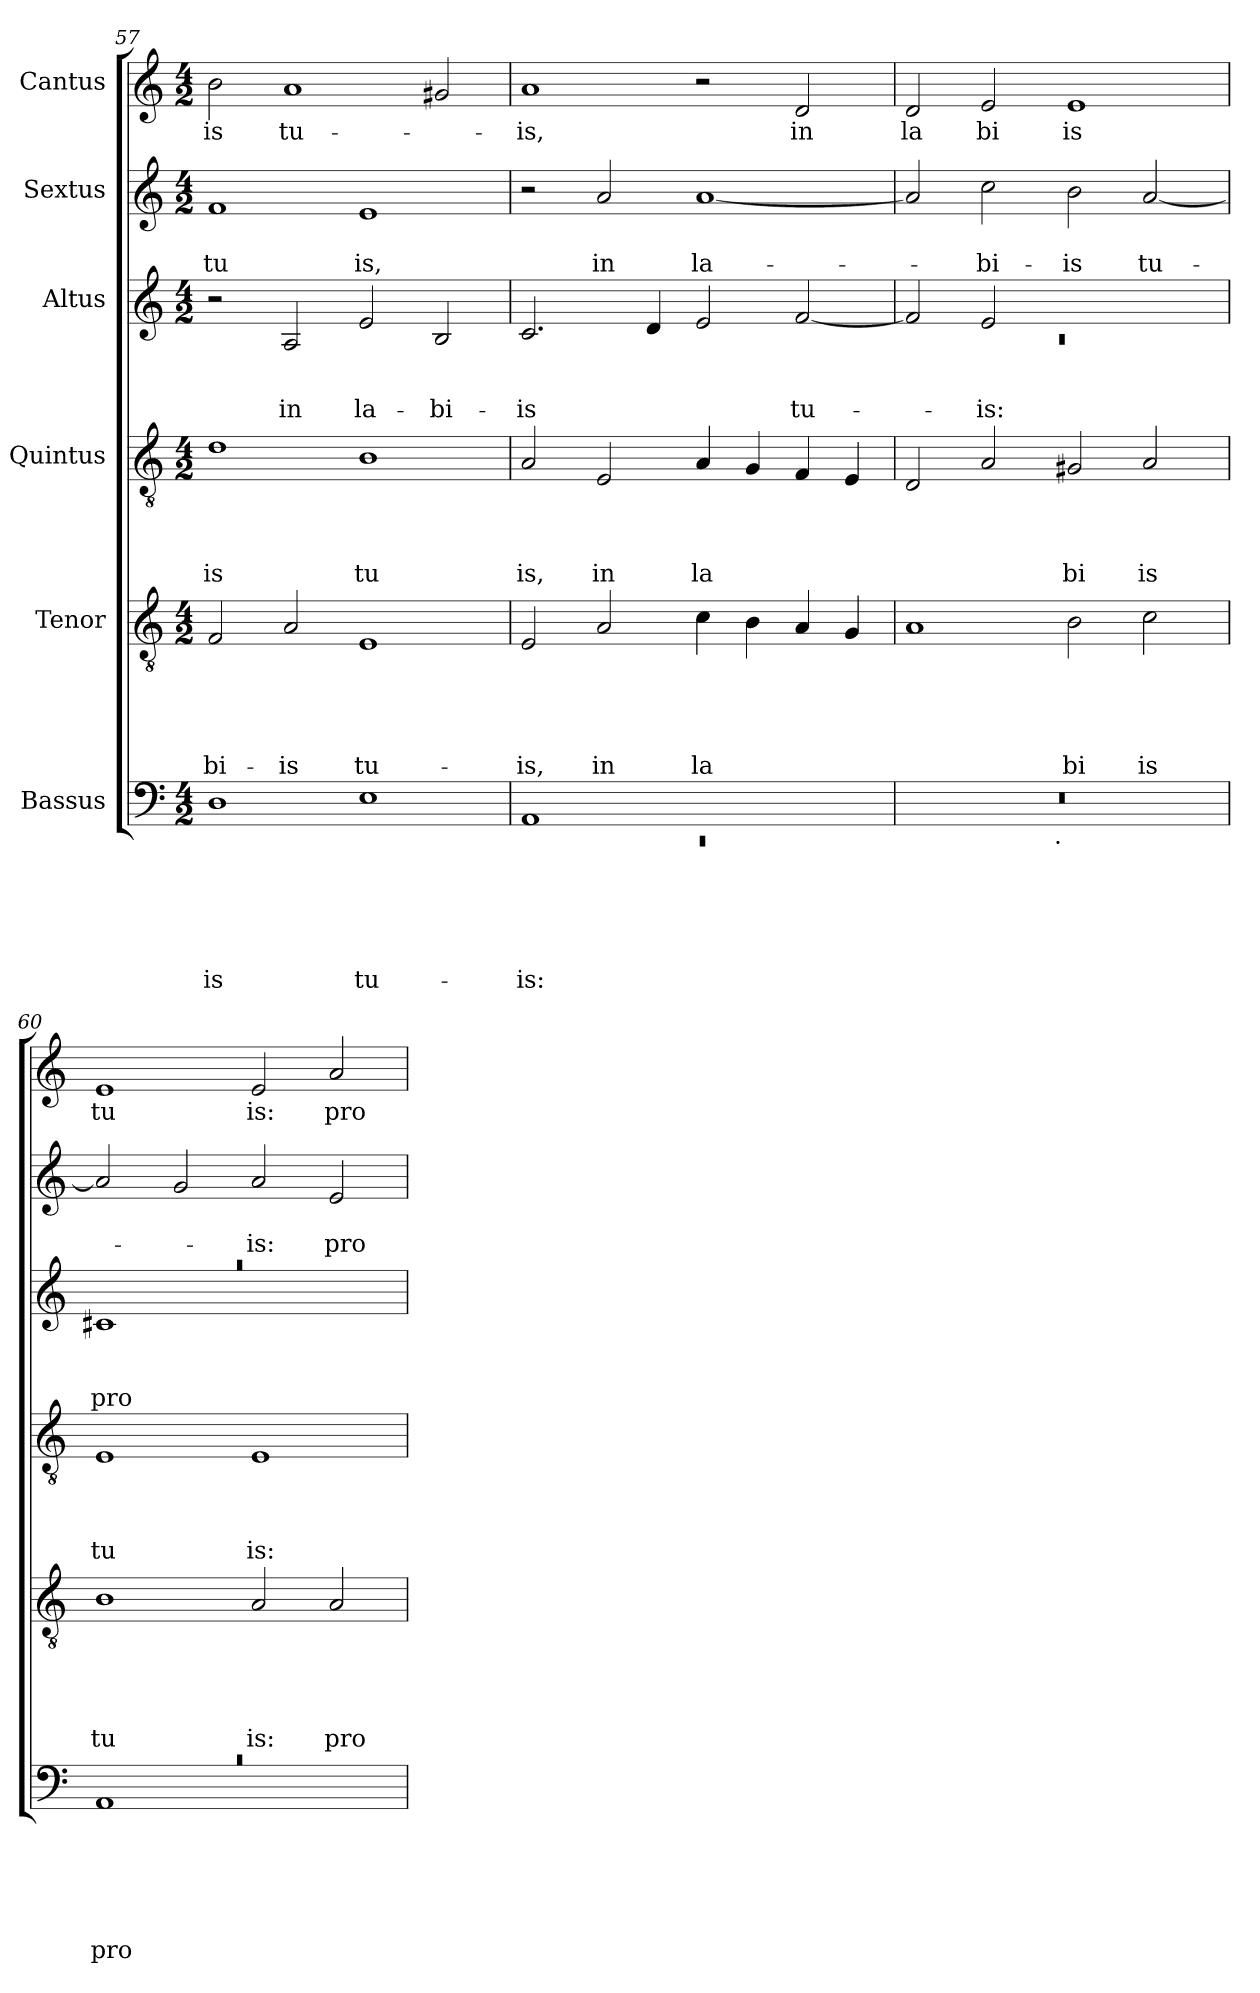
**kern	**text	**text	**text	**text	**text	**text	**kern	**text	**text	**text	**text	**text	**kern	**text	**text	**text	**text	**kern	**text	**text	**text	**kern	**text	**text	**kern	**text
*part6	*part6	*part6	*part6	*part6	*part6	*part6	*part5	*part5	*part5	*part5	*part5	*part5	*part4	*part4	*part4	*part4	*part4	*part3	*part3	*part3	*part3	*part2	*part2	*part2	*part1	*part1
*staff6	*staff6	*staff6	*staff6	*staff6	*staff6	*staff6	*staff5	*staff5	*staff5	*staff5	*staff5	*staff5	*staff4	*staff4	*staff4	*staff4	*staff4	*staff3	*staff3	*staff3	*staff3	*staff2	*staff2	*staff2	*staff1	*staff1
*I"Bassus	*	*	*	*	*	*	*I"Tenor	*	*	*	*	*	*I"Quintus	*	*	*	*	*I"Altus	*	*	*	*I"Sextus	*	*	*I"Cantus	*
*clefF4	*	*	*	*	*	*	*clefGv2	*	*	*	*	*	*clefGv2	*	*	*	*	*clefG2	*	*	*	*clefG2	*	*	*clefG2	*
*k[]	*	*	*	*	*	*	*k[]	*	*	*	*	*	*k[]	*	*	*	*	*k[]	*	*	*	*k[]	*	*	*k[]	*
*C:	*	*	*	*	*	*	*C:	*	*	*	*	*	*C:	*	*	*	*	*C:	*	*	*	*C:	*	*	*C:	*
*M4/2	*	*	*	*	*	*	*M4/2	*	*	*	*	*	*M4/2	*	*	*	*	*M4/2	*	*	*	*M4/2	*	*	*M4/2	*
=57	=57	=57	=57	=57	=57	=57	=57	=57	=57	=57	=57	=57	=57	=57	=57	=57	=57	=57	=57	=57	=57	=57	=57	=57	=57	=57
!	!	!	!	!	!	!LO:LY:b	!	!	!	!	!	!LO:LY:b	!	!	!	!	!LO:LY:b	!	!	!	!	!	!	!LO:LY:b	!	!LO:LY:b
1D	.	.	.	.	.	-is	2F/	.	.	.	.	-bi-	1d	.	.	.	is	2r	.	.	.	1f	.	tu	2b\	-is
!	!	!	!	!	!	!	!	!	!	!	!	!LO:LY:b	!	!	!	!	!	!	!	!	!LO:LY:b	!	!	!	!	!LO:LY:b
.	.	.	.	.	.	.	2A/	.	.	.	.	-is	.	.	.	.	.	2A/	.	.	in	.	.	.	1a	tu-
!	!	!	!	!	!	!LO:LY:b	!	!	!	!	!	!LO:LY:b	!	!	!	!	!LO:LY:b	!	!	!	!LO:LY:b	!	!	!LO:LY:b	!	!
1E	.	.	.	.	.	tu-	1E	.	.	.	.	tu-	1B	.	.	.	tu	2e/	.	.	la-	1e	.	is,	.	.
!	!	!	!	!	!	!	!	!	!	!	!	!	!	!	!	!	!	!	!	!	!LO:LY:b	!	!	!	!	!
.	.	.	.	.	.	.	.	.	.	.	.	.	.	.	.	.	.	2B/	.	.	-bi-	.	.	.	2g#/	.
!!LO:LB:g=z
=58	=58	=58	=58	=58	=58	=58	=58	=58	=58	=58	=58	=58	=58	=58	=58	=58	=58	=58	=58	=58	=58	=58	=58	=58	=58	=58
*^	*	*	*	*	*	*	*	*	*	*	*	*	*	*	*	*	*	*	*	*	*	*	*	*	*	*
!	!LO:N:vis=1	!	!	!	!	!	!LO:LY:b	!	!	!	!	!	!LO:LY:b	!	!	!	!	!LO:LY:b	!	!	!	!LO:LY:b	!	!	!	!	!LO:LY:b
1AA	0rEE	.	.	.	.	.	-is:	2E/	.	.	.	.	-is,	2A/	.	.	.	is,	2.c/	.	.	-is	2r	.	.	1a	-is,
!	!	!	!	!	!	!	!	!	!	!	!	!	!LO:LY:b	!	!	!	!	!LO:LY:b	!	!	!	!	!	!	!LO:LY:b	!	!
.	.	.	.	.	.	.	.	2A/	.	.	.	.	in	2E/	.	.	.	in	.	.	.	.	2a/	.	in	.	.
.	.	.	.	.	.	.	.	.	.	.	.	.	.	.	.	.	.	.	4d/	.	.	.	.	.	.	.	.
!	!	!	!	!	!	!	!	!	!	!	!	!	!LO:LY:b	!	!	!	!	!LO:LY:b	!	!	!	!	!	!	!LO:LY:b	!	!
1ryy	.	.	.	.	.	.	.	4c\	.	.	.	.	la	4A/	.	.	.	la	2e/	.	.	.	[<1a	.	la-	2r	.
.	.	.	.	.	.	.	.	4B\	.	.	.	.	.	4G/	.	.	.	.	.	.	.	.	.	.	.	.	.
!	!	!	!	!	!	!	!	!	!	!	!	!	!	!	!	!	!	!	!	!	!	!LO:LY:b	!	!	!	!	!LO:LY:b
.	.	.	.	.	.	.	.	4A/	.	.	.	.	.	4F/	.	.	.	.	[<2f/	.	.	tu-	.	.	.	2d/	in
.	.	.	.	.	.	.	.	4G/	.	.	.	.	.	4E/	.	.	.	.	.	.	.	.	.	.	.	.	.
=59	=59	=59	=59	=59	=59	=59	=59	=59	=59	=59	=59	=59	=59	=59	=59	=59	=59	=59	=59	=59	=59	=59	=59	=59	=59	=59	=59
*	*	*	*	*	*	*	*	*	*	*	*	*	*	*	*	*	*	*	*^	*	*	*	*	*	*	*	*
!	!	!	!	!	!	!	!	!	!	!	!	!	!	!	!	!	!	!	!	!LO:N:vis=1	!	!	!	!	!	!	!	!LO:LY:b
0r	2ryy	.	.	.	.	.	.	1A	.	.	.	.	.	2D/	.	.	.	.	2f/]	0rc	.	.	.	2a/]	.	.	2d/	la
!	!	!	!	!	!	!	!	!	!	!	!	!	!	!	!	!	!	!	!	!	!	!	!LO:LY:b	!	!	!LO:LY:b	!	!LO:LY:b
.	4...ryy	.	.	.	.	.	.	.	.	.	.	.	.	2A/	.	.	.	.	2e/	.	.	.	-is:	2cc\	.	-bi-	2e/	bi
!	!LO:TX:b:t=.	!	!	!	!	!	!	!	!	!	!	!	!	!	!	!	!	!	!	!	!	!	!	!	!	!	!	!
.	1ryy	.	.	.	.	.	.	.	.	.	.	.	.	.	.	.	.	.	.	.	.	.	.	.	.	.	.	.
!	!	!	!	!	!	!	!	!	!	!	!	!	!LO:LY:b	!	!	!	!	!LO:LY:b	!	!	!	!	!	!	!	!LO:LY:b	!	!LO:LY:b
.	.	.	.	.	.	.	.	2B\	.	.	.	.	bi	2G#X/	.	.	.	bi	1ryy	.	.	.	.	2b\	.	-is	1e	is
!	!	!	!	!	!	!	!	!	!	!	!	!	!LO:LY:b	!	!	!	!	!LO:LY:b	!	!	!	!	!	!	!	!LO:LY:b	!	!
.	.	.	.	.	.	.	.	2c\	.	.	.	.	is	2A/	.	.	.	is	.	.	.	.	.	[<2a/	.	tu-	.	.
.	32ryy	.	.	.	.	.	.	.	.	.	.	.	.	.	.	.	.	.	.	.	.	.	.	.	.	.	.	.
=60	=60	=60	=60	=60	=60	=60	=60	=60	=60	=60	=60	=60	=60	=60	=60	=60	=60	=60	=60	=60	=60	=60	=60	=60	=60	=60	=60	=60
!LO:N:vis=1	!	!	!	!	!	!	!LO:LY:b	!	!	!	!	!	!LO:LY:b	!	!	!	!	!LO:LY:b	!LO:N:vis=1	!	!	!	!LO:LY:b	!	!	!	!	!LO:LY:b
0rc	1AA	.	.	.	.	.	pro	1B	.	.	.	.	tu	1E	.	.	.	tu	0raa	1c#X	.	.	pro-	2a/]	.	.	1e	tu
.	.	.	.	.	.	.	.	.	.	.	.	.	.	.	.	.	.	.	.	.	.	.	.	2g/	.	.	.	.
!	!	!	!	!	!	!	!	!	!	!	!	!	!LO:LY:b	!	!	!	!	!LO:LY:b	!	!	!	!	!	!	!	!LO:LY:b	!	!LO:LY:b
.	1ryy	.	.	.	.	.	.	2A/	.	.	.	.	is:	1E	.	.	.	is:	.	1ryy	.	.	.	2a/	.	-is:	2e/	is:
!	!	!	!	!	!	!	!	!	!	!	!	!	!LO:LY:b	!	!	!	!	!	!	!	!	!	!	!	!	!LO:LY:b	!	!LO:LY:b
.	.	.	.	.	.	.	.	2A/	.	.	.	.	pro	.	.	.	.	.	.	.	.	.	.	2e/	.	pro-	2a/	pro
*v	*v	*	*	*	*	*	*	*	*	*	*	*	*	*	*	*	*	*	*v	*v	*	*	*	*	*	*	*	*
=	=	=	=	=	=	=	=	=	=	=	=	=	=	=	=	=	=	=	=	=	=	=	=	=	=	=
*-	*-	*-	*-	*-	*-	*-	*-	*-	*-	*-	*-	*-	*-	*-	*-	*-	*-	*-	*-	*-	*-	*-	*-	*-	*-	*-
